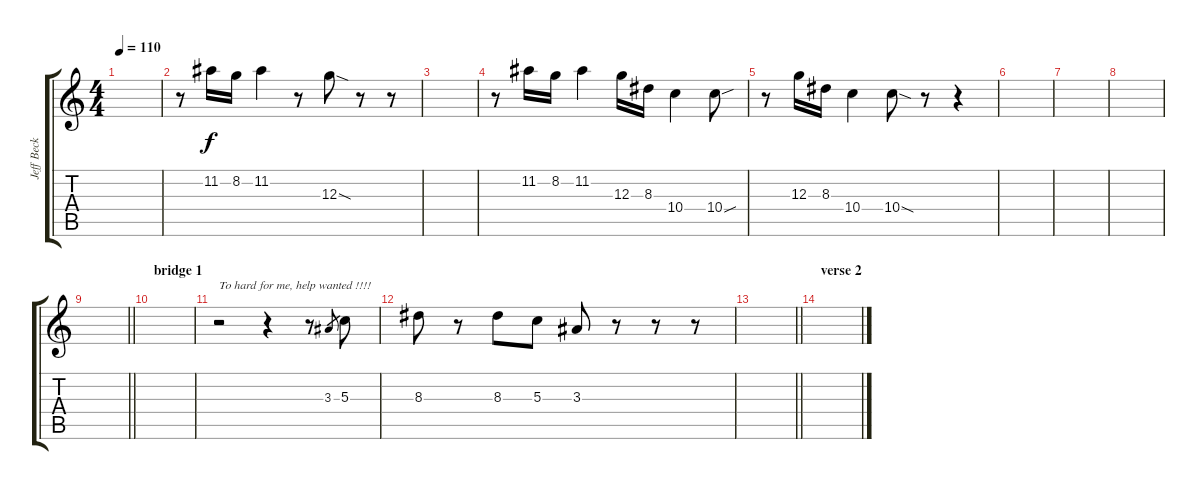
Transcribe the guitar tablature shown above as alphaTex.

\track ("Jeff Beck lead" "Jeff Beck ") {instrument distortionguitar}
\staff {score tabs}
\tuning (E4 B3 G3 D3 A2 E2) {hide}
\ts (4 4)
\tempo 110
\clef g2
\ks c
|
r.8 11.2.16 8.2.16 11.2.4 r.8 12.3{sod}.8 r.8 r.8 |
|
r.8 11.2.16 8.2.16 11.2.4 12.3.16 8.3.16 10.4.4 10.4{sou}.8 |
r.8 12.3.16 8.3.16 10.4.4 10.4{sod}.8 r.8 r.4 |
|
|
|
\barLineRight lightlight
|
\section ("" "bridge 1")
|
r.2{txt "To hard for me, help wanted !!!!"} r.4 r.8 3.3.8{gr} 5.3.8 |
8.3.8 r.8 8.3.8 5.3.8 3.3.8 r.8 r.8 r.8 |
\barLineRight lightlight
|
\section ("" "verse 2")
